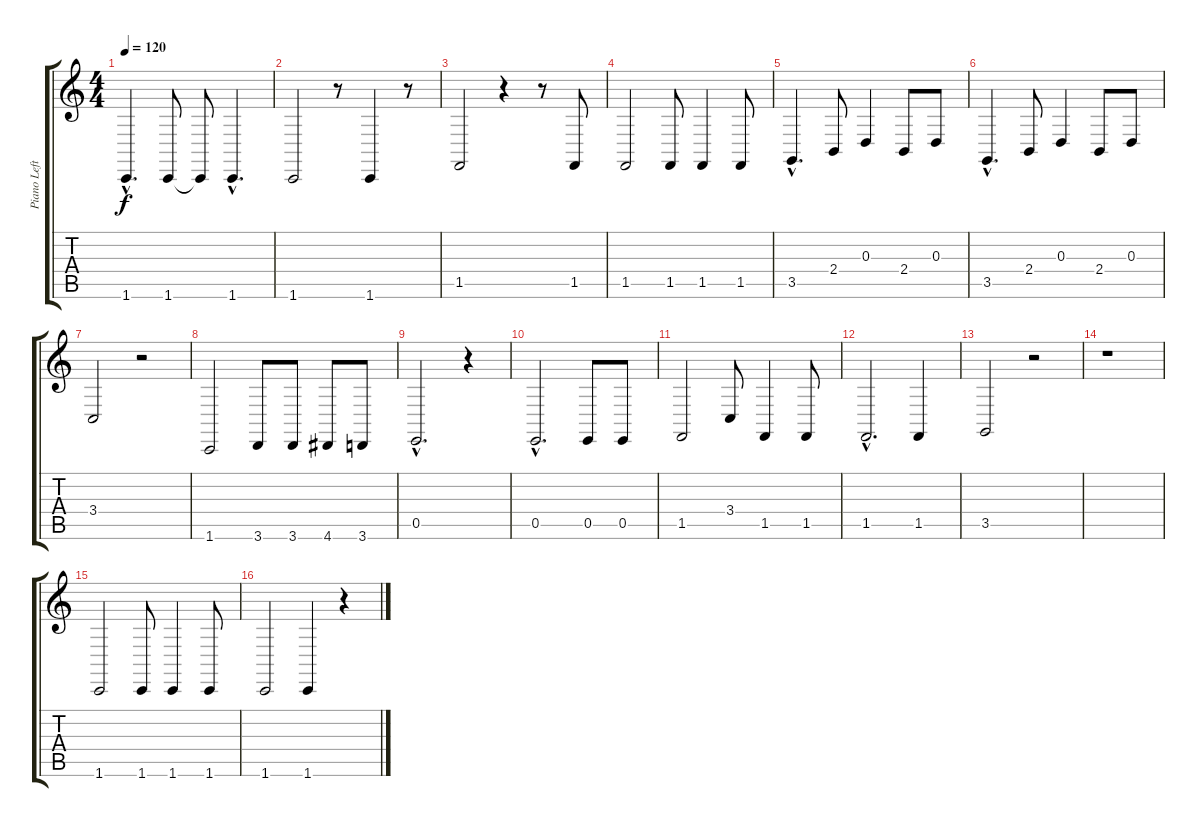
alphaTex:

\track ("Piano Left hand" "Piano Left") {instrument honkytonkpiano}
\staff {score tabs}
\tuning (C4 G3 D3 A2 E2 B1) {hide}
\ts (4 4)
\tempo 120
\clef g2
\ks c
1.6{hac}.4{d dy f} 1.6.8 1.6{t}.8 1.6{hac}.4{d} |
1.6.2 r.8 1.6.4 r.8 |
1.5.2 r.4 r.8 1.5.8 |
1.5.2 1.5.8 1.5.4 1.5.8 |
3.5{hac}.4{d} 2.4.8 0.3.4 2.4.8 0.3.8 |
3.5{hac}.4{d} 2.4.8 0.3.4 2.4.8 0.3.8 |
3.4.2 r.2 |
1.6.2 3.6.8 3.6.8 4.6.8 3.6.8 |
0.5{hac}.2{d} r.4 |
0.5{hac}.2{d} 0.5.8 0.5.8 |
1.5.2 3.4.8 1.5.4 1.5.8 |
1.5{hac}.2{d} 1.5.4 |
3.5.2 r.2 |
r.1 |
1.6.2 1.6.8 1.6.4 1.6.8 |
1.6.2 1.6.4 r.4
